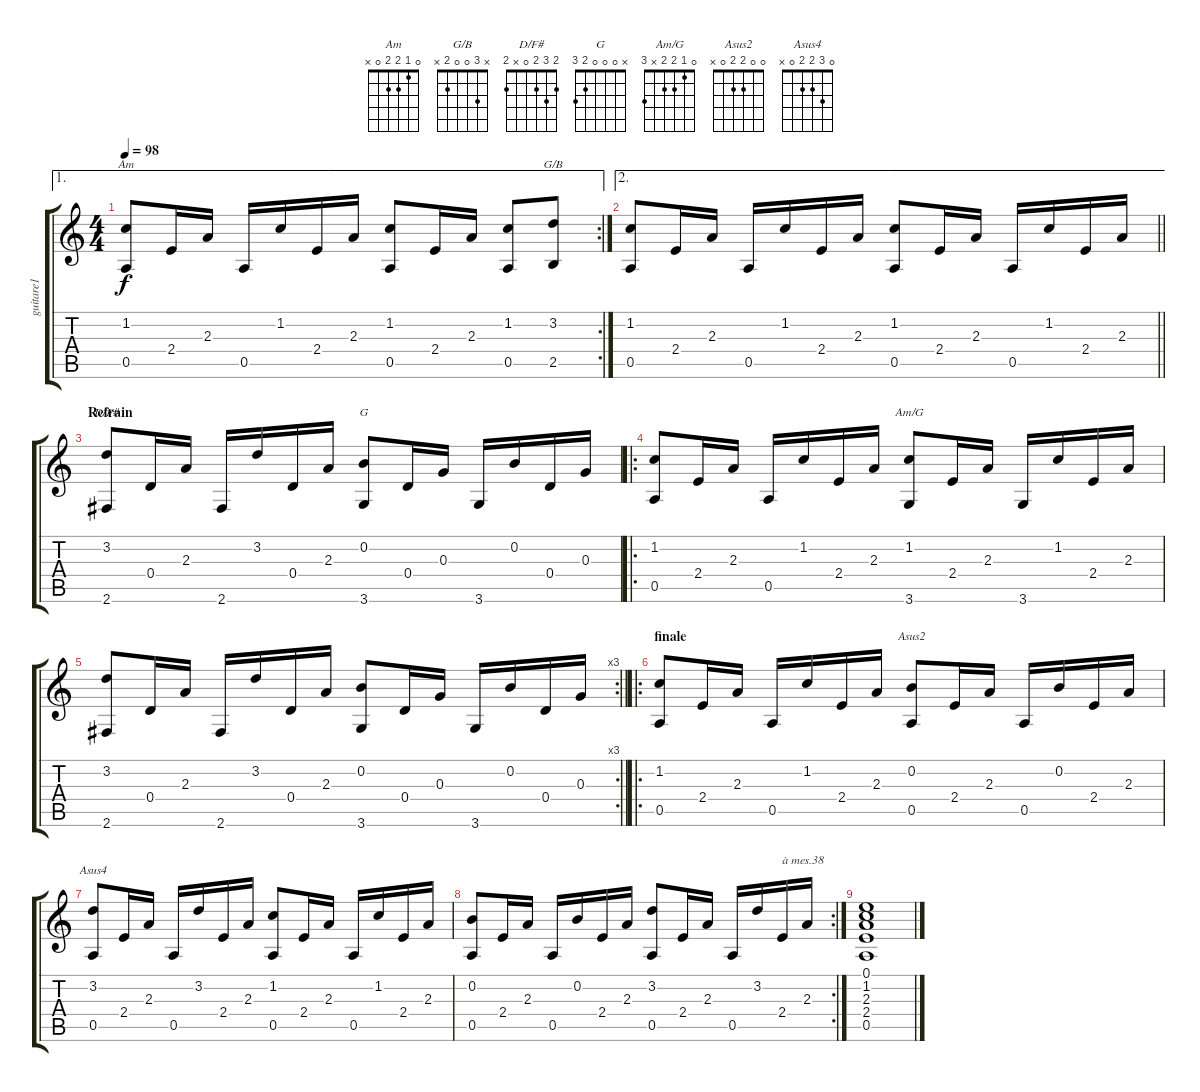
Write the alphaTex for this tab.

\track ("guitare1" "guitare1") {instrument acousticguitarsteel}
\staff {score tabs}
\tuning (E4 B3 G3 D3 A2 E2) {hide}
\chord ("Am" 0 1 2 2 0 x)
\chord ("G/B" x 3 0 0 2 x)
\chord ("D/F#" 2 3 2 0 x 2)
\chord ("G" x 0 0 0 2 3)
\chord ("Am/G" 0 1 2 2 x 3)
\chord ("Asus2" 0 0 2 2 0 x)
\chord ("Asus4" 0 3 2 2 0 x)
\ae 1
\rc 2
\ts (4 4)
\tempo 98
\clef g2
\ks c
(1.2 0.5).8{ch "Am" dy f} 2.4.16 2.3.16 0.5.16 1.2.16 2.4.16 2.3.16 (1.2 0.5).8 2.4.16 2.3.16 (1.2 0.5).8 (3.2 2.5).8{ch "G/B"} |
\ae 2
\barLineRight lightlight
(1.2 0.5).8 2.4.16 2.3.16 0.5.16 1.2.16 2.4.16 2.3.16 (1.2 0.5).8 2.4.16 2.3.16 0.5.16 1.2.16 2.4.16 2.3.16 |
\section ("" "Refrain")
(3.2 2.6).8{ch "D/F#"} 0.4.16 2.3.16 2.6.16 3.2.16 0.4.16 2.3.16 (0.2 3.6).8{ch "G"} 0.4.16 0.3.16 3.6.16 0.2.16 0.4.16 0.3.16 |
\ro
(1.2 0.5).8 2.4.16 2.3.16 0.5.16 1.2.16 2.4.16 2.3.16 (1.2 3.6).8{ch "Am/G"} 2.4.16 2.3.16 3.6.16 1.2.16 2.4.16 2.3.16 |
\rc 3
\barLineRight lightlight
(3.2 2.6).8 0.4.16 2.3.16 2.6.16 3.2.16 0.4.16 2.3.16 (0.2 3.6).8 0.4.16 0.3.16 3.6.16 0.2.16 0.4.16 0.3.16 |
\ro
\section ("" "finale")
(1.2 0.5).8 2.4.16 2.3.16 0.5.16 1.2.16 2.4.16 2.3.16 (0.2 0.5).8{ch "Asus2"} 2.4.16 2.3.16 0.5.16 0.2.16 2.4.16 2.3.16 |
(3.2 0.5).8{ch "Asus4"} 2.4.16 2.3.16 0.5.16 3.2.16 2.4.16 2.3.16 (1.2 0.5).8 2.4.16 2.3.16 0.5.16 1.2.16 2.4.16 2.3.16 |
\rc 2
(0.2 0.5).8 2.4.16 2.3.16 0.5.16 0.2.16 2.4.16 2.3.16 (3.2 0.5).8 2.4.16 2.3.16 0.5.16 3.2.16 2.4.16{txt "à mes.38"} 2.3.16 |
(0.1 1.2 2.3 2.4 0.5).1
